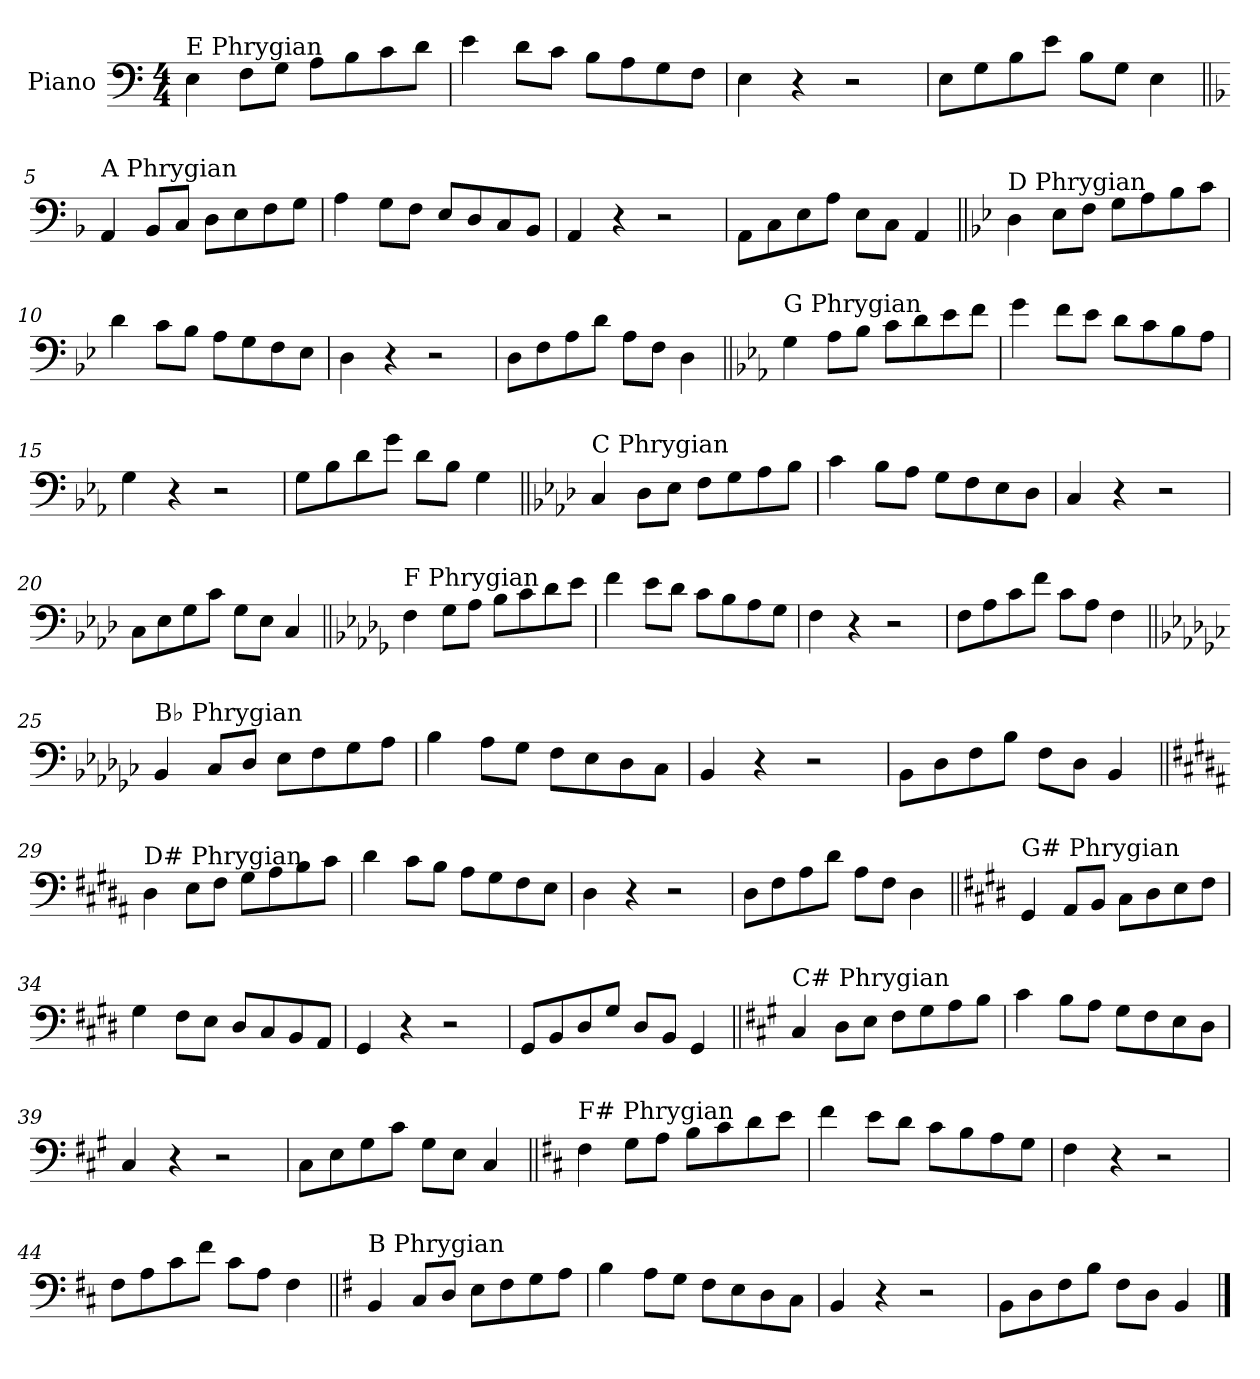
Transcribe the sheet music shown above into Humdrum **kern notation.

**kern
*part1
*staff1
*I"Piano
*I'Pno.
*clefF4
*k[]
*M4/4
=1
!LO:TX:a:t=E Phrygian
4E\
8F\L
8G\J
8A\L
8B\
8c\
8d\J
=2
4e\
8d\L
8c\J
8B\L
8A\
8G\
8F\J
=3
4E\
4r
2r
=4
8E\L
8G\
8B\
8e\J
8B\L
8G\J
4E\
!!LO:LB:g=z
=5||
*k[b-]
!LO:TX:a:t=A Phrygian
4AA/
8BB-/L
8C/J
8D\L
8E\
8F\
8G\J
=6
4A\
8G\L
8F\J
8E/L
8D/
8C/
8BB-/J
=7
4AA/
4r
2r
=8
8AA\L
8C\
8E\
8A\J
8E\L
8C\J
4AA/
!!LO:LB:g=z
=9||
*k[b-e-]
!LO:TX:a:t=D Phrygian
4D\
8E-\L
8F\J
8G\L
8A\
8B-\
8c\J
=10
4d\
8c\L
8B-\J
8A\L
8G\
8F\
8E-\J
=11
4D\
4r
2r
=12
8D\L
8F\
8A\
8d\J
8A\L
8F\J
4D\
!!LO:LB:g=z
=13||
*k[b-e-a-]
!LO:TX:a:t=G Phrygian
4G\
8A-\L
8B-\J
8c\L
8d\
8e-\
8f\J
=14
4g\
8f\L
8e-\J
8d\L
8c\
8B-\
8A-\J
=15
4G\
4r
2r
=16
8G\L
8B-\
8d\
8g\J
8d\L
8B-\J
4G\
!!LO:LB:g=z
=17||
*k[b-e-a-d-]
!LO:TX:a:t=C Phrygian
4C/
8D-\L
8E-\J
8F\L
8G\
8A-\
8B-\J
=18
4c\
8B-\L
8A-\J
8G\L
8F\
8E-\
8D-\J
=19
4C/
4r
2r
=20
8C\L
8E-\
8G\
8c\J
8G\L
8E-\J
4C/
!!LO:LB:g=z
=21||
*k[b-e-a-d-g-]
!LO:TX:a:t=F Phrygian
4F\
8G-\L
8A-\J
8B-\L
8c\
8d-\
8e-\J
=22
4f\
8e-\L
8d-\J
8c\L
8B-\
8A-\
8G-\J
=23
4F\
4r
2r
=24
8F\L
8A-\
8c\
8f\J
8c\L
8A-\J
4F\
!!LO:LB:g=z
=25||
*k[b-e-a-d-g-c-]
!LO:TX:a:t=B♭ Phrygian
4BB-/
8C-/L
8D-/J
8E-\L
8F\
8G-\
8A-\J
=26
4B-\
8A-\L
8G-\J
8F\L
8E-\
8D-\
8C-\J
=27
4BB-/
4r
2r
=28
8BB-\L
8D-\
8F\
8B-\J
8F\L
8D-\J
4BB-/
!!LO:LB:g=z
=29||
*k[f#c#g#d#a#]
!LO:TX:a:t=D# Phrygian
4D#\
8E\L
8F#\J
8G#\L
8A#\
8B\
8c#\J
=30
4d#\
8c#\L
8B\J
8A#\L
8G#\
8F#\
8E\J
=31
4D#\
4r
2r
=32
8D#\L
8F#\
8A#\
8d#\J
8A#\L
8F#\J
4D#\
!!LO:LB:g=z
=33||
*k[f#c#g#d#]
!LO:TX:a:t=G# Phrygian
4GG#/
8AA/L
8BB/J
8C#\L
8D#\
8E\
8F#\J
=34
4G#\
8F#\L
8E\J
8D#/L
8C#/
8BB/
8AA/J
=35
4GG#/
4r
2r
=36
8GG#/L
8BB/
8D#/
8G#/J
8D#/L
8BB/J
4GG#/
!!LO:LB:g=z
=37||
*k[f#c#g#]
!LO:TX:a:t=C# Phrygian
4C#/
8D\L
8E\J
8F#\L
8G#\
8A\
8B\J
=38
4c#\
8B\L
8A\J
8G#\L
8F#\
8E\
8D\J
=39
4C#/
4r
2r
=40
8C#\L
8E\
8G#\
8c#\J
8G#\L
8E\J
4C#/
!!LO:LB:g=z
=41||
*k[f#c#]
!LO:TX:a:t=F# Phrygian
4F#\
8G\L
8A\J
8B\L
8c#\
8d\
8e\J
=42
4f#\
8e\L
8d\J
8c#\L
8B\
8A\
8G\J
=43
4F#\
4r
2r
=44
8F#\L
8A\
8c#\
8f#\J
8c#\L
8A\J
4F#\
!!LO:LB:g=z
=45||
*k[f#]
!LO:TX:a:t=B Phrygian
4BB/
8C/L
8D/J
8E\L
8F#\
8G\
8A\J
=46
4B\
8A\L
8G\J
8F#\L
8E\
8D\
8C\J
=47
4BB/
4r
2r
=48
8BB\L
8D\
8F#\
8B\J
8F#\L
8D\J
4BB/
==
*-
